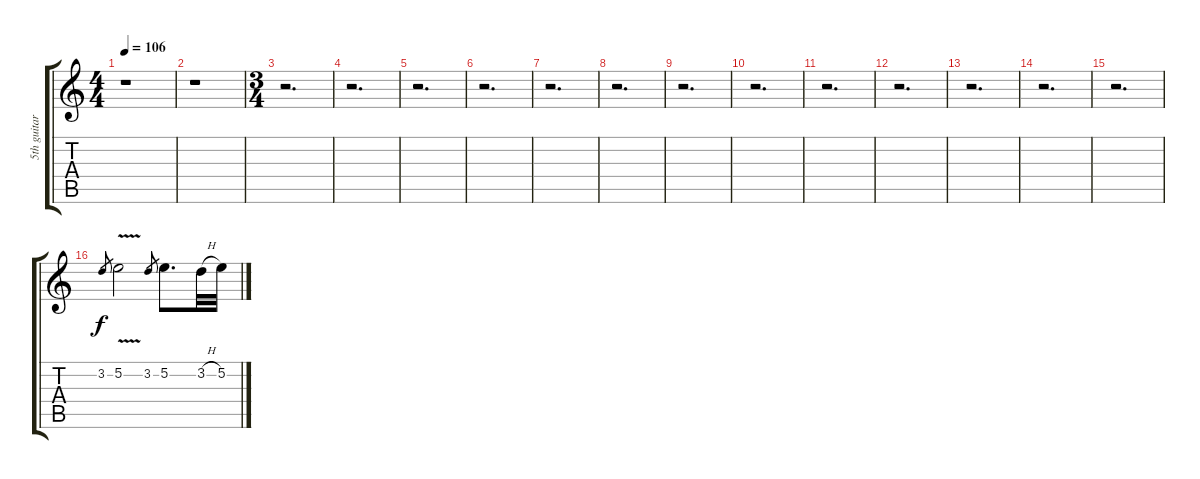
\track ("5th guitar" "5th guitar") {instrument distortionguitar}
\staff {score tabs}
\tuning (E4 B3 G3 D3 A2 E2) {hide}
\ts (4 4)
\tempo 106
\clef g2
\ks c
r.1{dy f} |
r.1 |
\ts (3 4)
r.2{d} |
r.2{d} |
r.2{d} |
r.2{d} |
r.2{d} |
r.2{d} |
r.2{d} |
r.2{d} |
r.2{d} |
r.2{d} |
r.2{d} |
r.2{d} |
r.2{d} |
3.2.8{gr} 5.2{v}.2 3.2.8{gr} 5.2.8{d} 3.2{h}.32 5.2{h}.32
